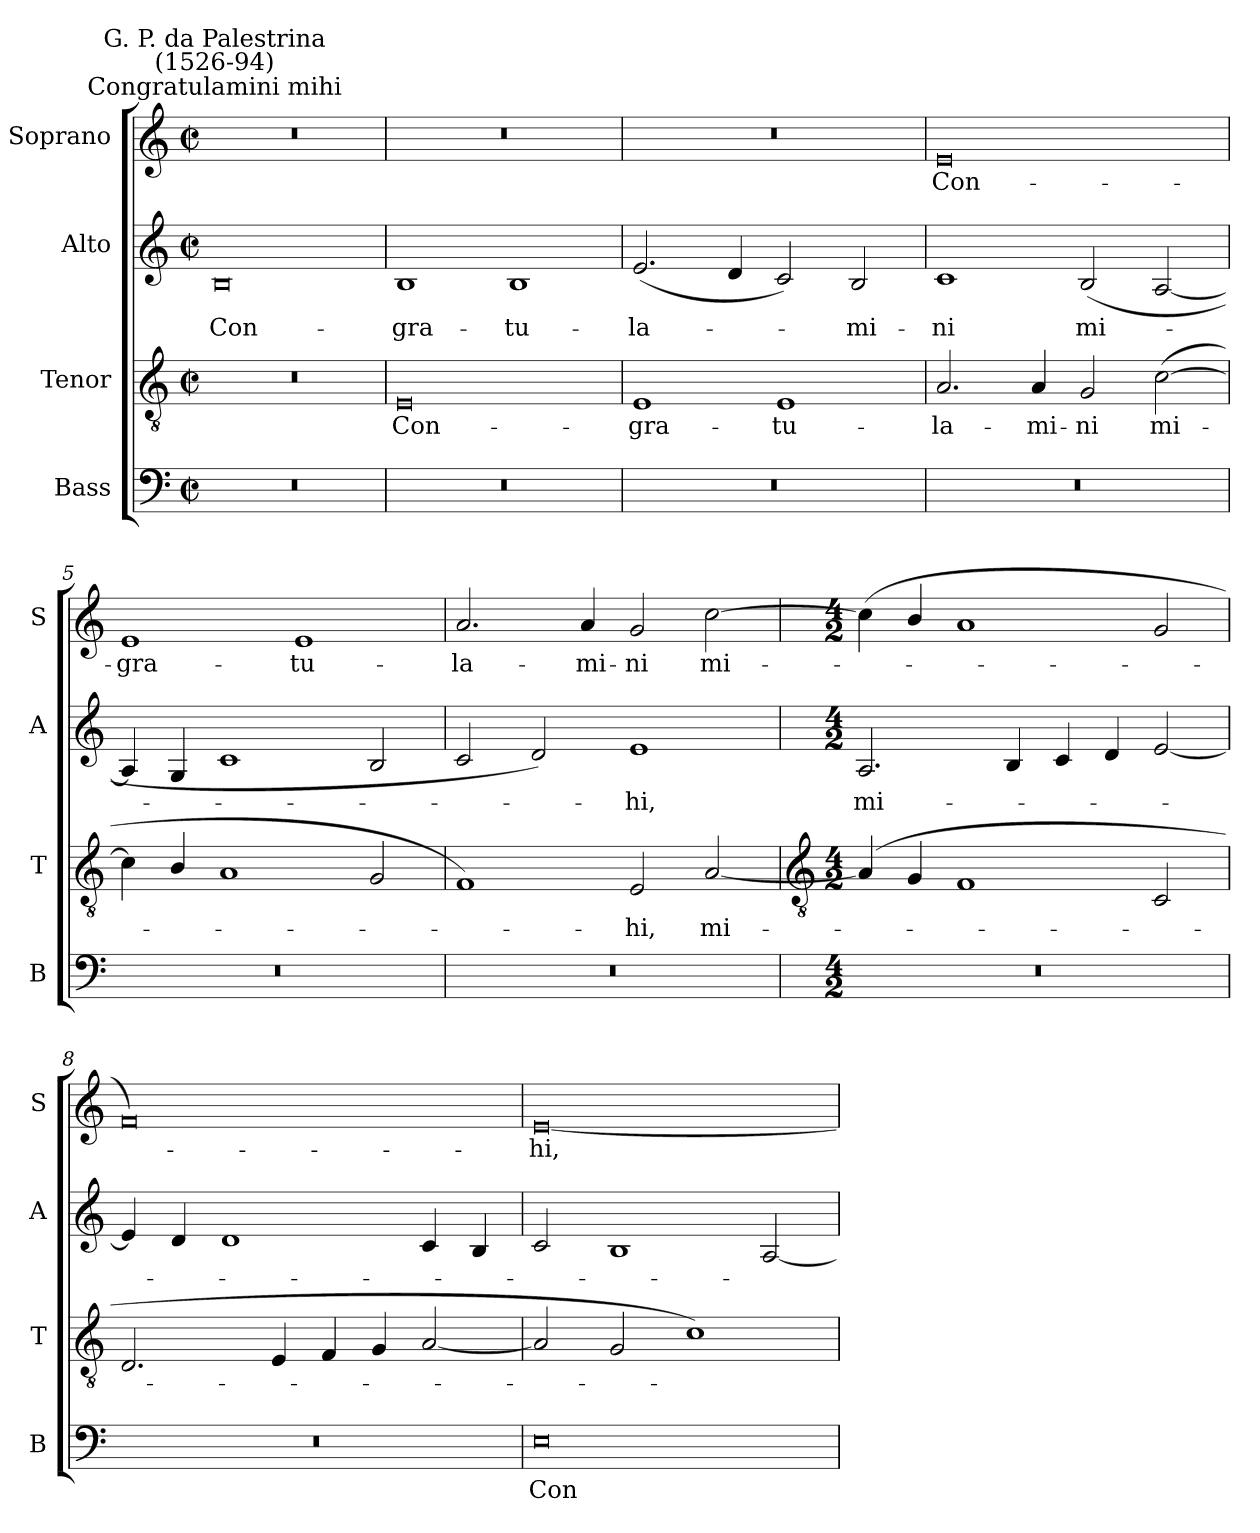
**kern	**text	**kern	**text	**kern	**text	**kern	**text
*part4	*part4	*part3	*part3	*part2	*part2	*part1	*part1
*staff4	*staff4	*staff3	*staff3	*staff2	*staff2	*staff1	*staff1
*I"Bass	*	*I"Tenor	*	*I"Alto	*	*I"Soprano	*
*I'B	*	*I'T	*	*I'A	*	*I'S	*
*clefF4	*	*clefGv2	*	*clefG2	*	*clefG2	*
*k[]	*	*k[]	*	*k[]	*	*k[]	*
*C:	*	*C:	*	*C:	*	*C:	*
*M4/2	*	*M4/2	*	*M4/2	*	*M4/2	*
*met(c|)	*	*met(c|)	*	*met(c|)	*	*met(c|)	*
=1	=1	=1	=1	=1	=1	=1	=1
!	!	!	!	!	!	!LO:TX:a:cj:t=Congratulamini mihi	!
!	!	!	!	!	!	!LO:TX:a:cj:t=G. P. da Palestrina\n(1526-94)	!
!	!	!	!	!	!LO:LY:b	!	!
0r	.	0r	.	0B	Con-	0r	.
=2	=2	=2	=2	=2	=2	=2	=2
!	!	!	!LO:LY:b	!	!LO:LY:b	!	!
0r	.	0E	Con-	1B	-gra-	0r	.
!	!	!	!	!	!LO:LY:b	!	!
.	.	.	.	1B	-tu-	.	.
=3	=3	=3	=3	=3	=3	=3	=3
!	!	!	!LO:LY:b	!	!LO:LY:b	!	!
0r	.	1E	-gra-	(<2.e	-la-	0r	.
.	.	.	.	4d	.	.	.
!	!	!	!LO:LY:b	!	!	!	!
.	.	1E	-tu-	2c)	.	.	.
!	!	!	!	!	!LO:LY:b	!	!
.	.	.	.	2B	mi-	.	.
=4	=4	=4	=4	=4	=4	=4	=4
!	!	!	!LO:LY:b	!	!LO:LY:b	!	!LO:LY:b
0r	.	2.A	-la-	1c	-ni	0e	Con-
!	!	!	!LO:LY:b	!	!	!	!
.	.	4A	-mi-	.	.	.	.
!	!	!	!LO:LY:b	!	!LO:LY:b	!	!
.	.	2G	-ni	(<2B	mi-	.	.
!	!	!	!LO:LY:b	!	!	!	!
.	.	(<[2c	mi-	[2A	.	.	.
=5	=5	=5	=5	=5	=5	=5	=5
!	!	!	!	!	!	!	!LO:LY:b
0r	.	4c]	.	4A]	.	1e	-gra-
.	.	4B/	.	4G	.	.	.
.	.	1A	.	1c	.	.	.
!	!	!	!	!	!	!	!LO:LY:b
.	.	.	.	.	.	1e	-tu-
.	.	2G	.	2B	.	.	.
=6	=6	=6	=6	=6	=6	=6	=6
!	!	!	!	!	!	!	!LO:LY:b
0r	.	1F)	.	2c	.	2.a	-la-
.	.	.	.	2d)	.	.	.
!	!	!	!	!	!	!	!LO:LY:b
.	.	.	.	.	.	4a	-mi-
!	!	!	!LO:LY:b	!	!LO:LY:b	!	!LO:LY:b
.	.	2E	hi,	1e	hi,	2g	-ni
!	!	!	!LO:LY:b	!	!	!	!LO:LY:b
.	.	[2A	mi-	.	.	[2cc	mi-
!!LO:LB:g=z
=7	=7	=7	=7	=7	=7	=7	=7
*	*	*clefGv2	*	*	*	*	*
*M4/2	*	*M4/2	*	*M4/2	*	*M4/2	*
!	!	!	!	!	!LO:LY:b	!	!
0r	.	(<4A]	.	2.A	mi-	(<4cc]	.
.	.	4G	.	.	.	4b/	.
.	.	1F	.	.	.	1a	.
.	.	.	.	4B	.	.	.
.	.	.	.	4c	.	.	.
.	.	.	.	4d	.	.	.
.	.	2C	.	[2e	.	2g	.
=8	=8	=8	=8	=8	=8	=8	=8
0r	.	2.D	.	4e]	.	0f)	.
.	.	.	.	4d	.	.	.
.	.	.	.	1d	.	.	.
.	.	4E	.	.	.	.	.
.	.	4F	.	.	.	.	.
.	.	4G	.	.	.	.	.
.	.	[2A	.	4c	.	.	.
.	.	.	.	4B	.	.	.
=9	=9	=9	=9	=9	=9	=9	=9
!	!LO:LY:b	!	!	!	!	!	!LO:LY:b
0E	Con-	2A]	.	2c	.	[0e	hi,
.	.	2G	.	1B	.	.	.
.	.	1c)	.	.	.	.	.
.	.	.	.	[2A	.	.	.
=	=	=	=	=	=	=	=
*-	*-	*-	*-	*-	*-	*-	*-
